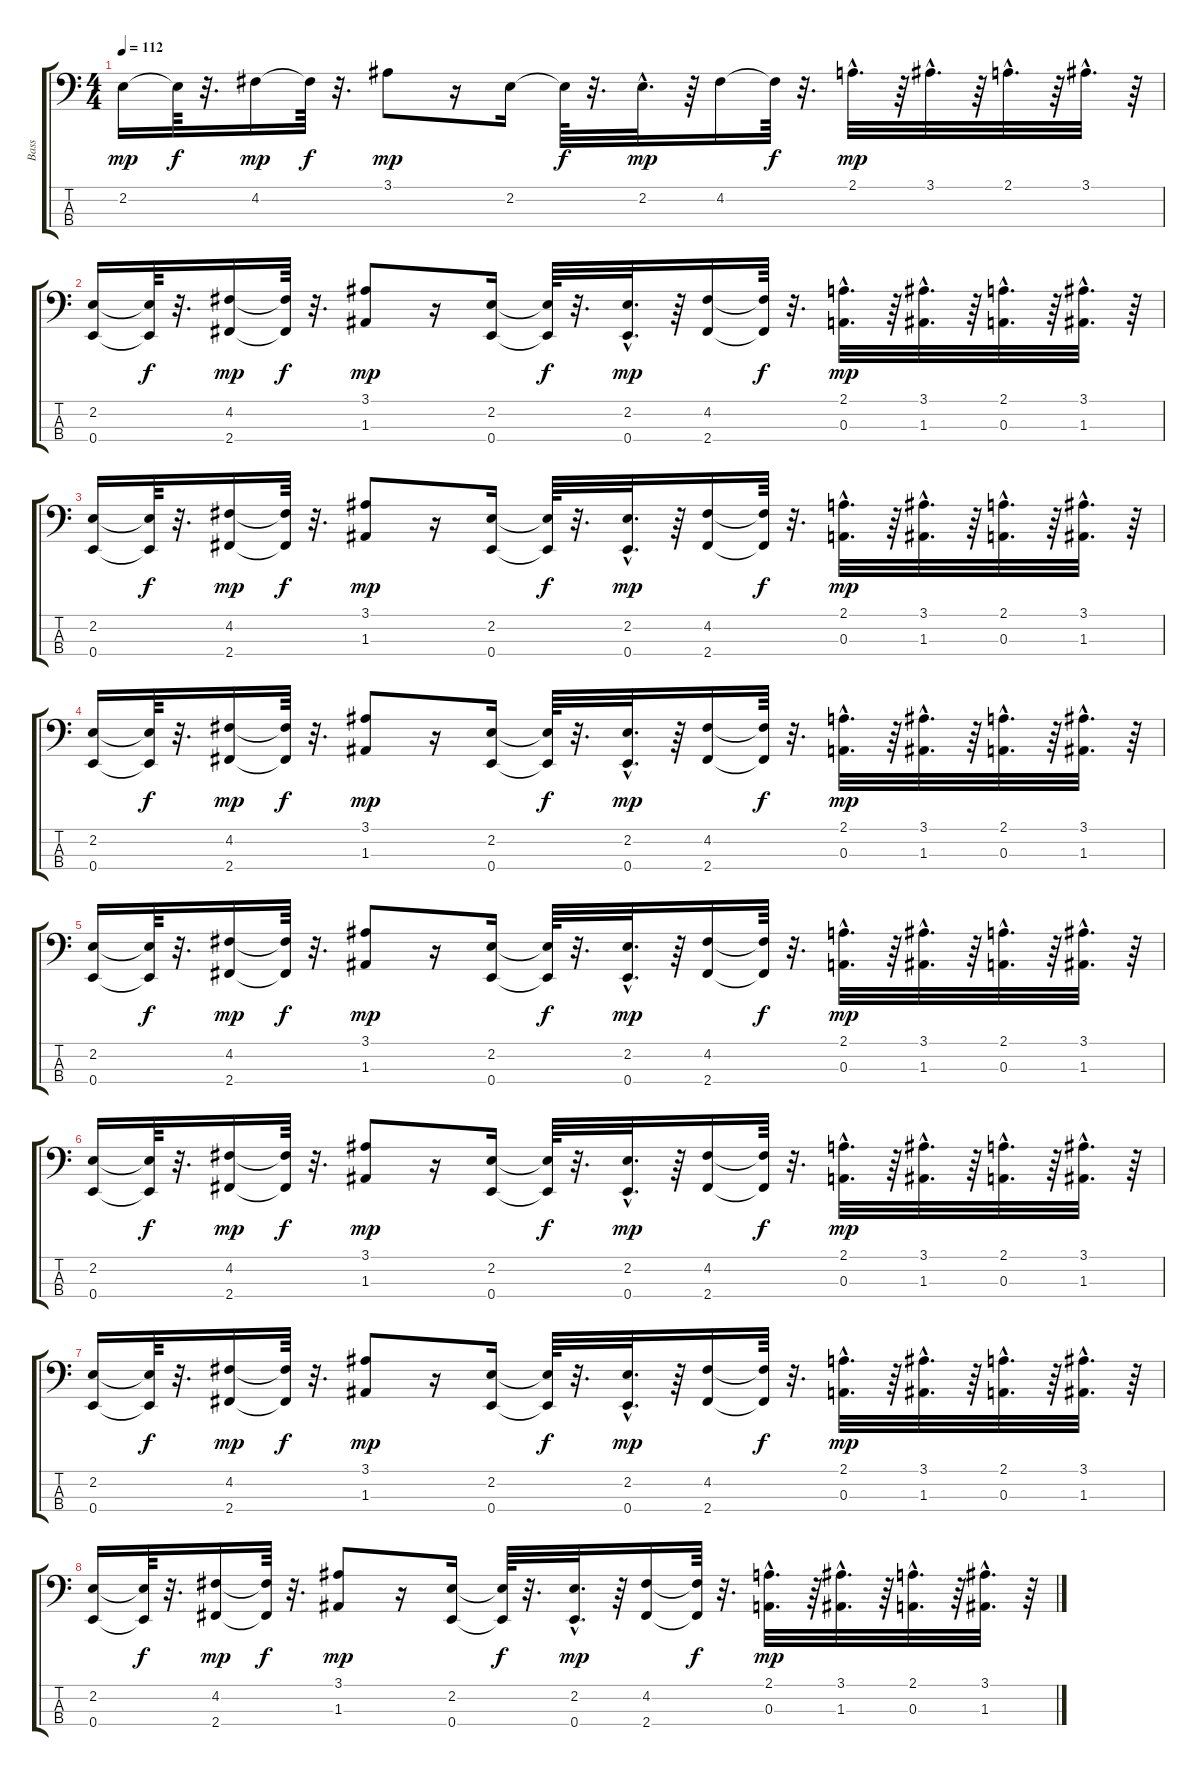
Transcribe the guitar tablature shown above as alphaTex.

\track ("Bass" "Bass") {instrument electricbasspick}
\staff {score tabs}
\tuning (G2 D2 A1 E1) {hide}
\ts (4 4)
\tempo 112
\clef f4
\ks c
2.2.16{dy mp} 2.2{t}.64{dy f} r.32{d} 4.2.16{dy mp} 4.2{t}.64{dy f} r.32{d} 3.1.8{dy mp} r.16 2.2.16 2.2{t}.64{dy f} r.32{d} 2.2{hac}.32{d dy mp} r.64 4.2.16 4.2{t}.64{dy f} r.32{d} 2.1{hac}.32{d dy mp} r.64 3.1{hac}.32{d} r.64 2.1{hac}.32{d} r.64 3.1{hac}.32{d} r.64 |
(2.2 0.4).16 (2.2{t} 0.4{t}).64{dy f} r.32{d} (4.2 2.4).16{dy mp} (4.2{t} 2.4{t}).64{dy f} r.32{d} (3.1 1.3).8{dy mp} r.16 (2.2 0.4).16 (2.2{t} 0.4{t}).64{dy f} r.32{d} (2.2{hac} 0.4{hac}).32{d dy mp} r.64 (4.2 2.4).16 (4.2{t} 2.4{t}).64{dy f} r.32{d} (2.1{hac} 0.3{hac}).32{d dy mp} r.64 (3.1{hac} 1.3{hac}).32{d} r.64 (2.1{hac} 0.3{hac}).32{d} r.64 (3.1{hac} 1.3{hac}).32{d} r.64 |
(2.2 0.4).16 (2.2{t} 0.4{t}).64{dy f} r.32{d} (4.2 2.4).16{dy mp} (4.2{t} 2.4{t}).64{dy f} r.32{d} (3.1 1.3).8{dy mp} r.16 (2.2 0.4).16 (2.2{t} 0.4{t}).64{dy f} r.32{d} (2.2{hac} 0.4{hac}).32{d dy mp} r.64 (4.2 2.4).16 (4.2{t} 2.4{t}).64{dy f} r.32{d} (2.1{hac} 0.3{hac}).32{d dy mp} r.64 (3.1{hac} 1.3{hac}).32{d} r.64 (2.1{hac} 0.3{hac}).32{d} r.64 (3.1{hac} 1.3{hac}).32{d} r.64 |
(2.2 0.4).16 (2.2{t} 0.4{t}).64{dy f} r.32{d} (4.2 2.4).16{dy mp} (4.2{t} 2.4{t}).64{dy f} r.32{d} (3.1 1.3).8{dy mp} r.16 (2.2 0.4).16 (2.2{t} 0.4{t}).64{dy f} r.32{d} (2.2{hac} 0.4{hac}).32{d dy mp} r.64 (4.2 2.4).16 (4.2{t} 2.4{t}).64{dy f} r.32{d} (2.1{hac} 0.3{hac}).32{d dy mp} r.64 (3.1{hac} 1.3{hac}).32{d} r.64 (2.1{hac} 0.3{hac}).32{d} r.64 (3.1{hac} 1.3{hac}).32{d} r.64 |
(2.2 0.4).16 (2.2{t} 0.4{t}).64{dy f} r.32{d} (4.2 2.4).16{dy mp} (4.2{t} 2.4{t}).64{dy f} r.32{d} (3.1 1.3).8{dy mp} r.16 (2.2 0.4).16 (2.2{t} 0.4{t}).64{dy f} r.32{d} (2.2{hac} 0.4{hac}).32{d dy mp} r.64 (4.2 2.4).16 (4.2{t} 2.4{t}).64{dy f} r.32{d} (2.1{hac} 0.3{hac}).32{d dy mp} r.64 (3.1{hac} 1.3{hac}).32{d} r.64 (2.1{hac} 0.3{hac}).32{d} r.64 (3.1{hac} 1.3{hac}).32{d} r.64 |
(2.2 0.4).16 (2.2{t} 0.4{t}).64{dy f} r.32{d} (4.2 2.4).16{dy mp} (4.2{t} 2.4{t}).64{dy f} r.32{d} (3.1 1.3).8{dy mp} r.16 (2.2 0.4).16 (2.2{t} 0.4{t}).64{dy f} r.32{d} (2.2{hac} 0.4{hac}).32{d dy mp} r.64 (4.2 2.4).16 (4.2{t} 2.4{t}).64{dy f} r.32{d} (2.1{hac} 0.3{hac}).32{d dy mp} r.64 (3.1{hac} 1.3{hac}).32{d} r.64 (2.1{hac} 0.3{hac}).32{d} r.64 (3.1{hac} 1.3{hac}).32{d} r.64 |
(2.2 0.4).16 (2.2{t} 0.4{t}).64{dy f} r.32{d} (4.2 2.4).16{dy mp} (4.2{t} 2.4{t}).64{dy f} r.32{d} (3.1 1.3).8{dy mp} r.16 (2.2 0.4).16 (2.2{t} 0.4{t}).64{dy f} r.32{d} (2.2{hac} 0.4{hac}).32{d dy mp} r.64 (4.2 2.4).16 (4.2{t} 2.4{t}).64{dy f} r.32{d} (2.1{hac} 0.3{hac}).32{d dy mp} r.64 (3.1{hac} 1.3{hac}).32{d} r.64 (2.1{hac} 0.3{hac}).32{d} r.64 (3.1{hac} 1.3{hac}).32{d} r.64 |
(2.2 0.4).16 (2.2{t} 0.4{t}).64{dy f} r.32{d} (4.2 2.4).16{dy mp} (4.2{t} 2.4{t}).64{dy f} r.32{d} (3.1 1.3).8{dy mp} r.16 (2.2 0.4).16 (2.2{t} 0.4{t}).64{dy f} r.32{d} (2.2{hac} 0.4{hac}).32{d dy mp} r.64 (4.2 2.4).16 (4.2{t} 2.4{t}).64{dy f} r.32{d} (2.1{hac} 0.3{hac}).32{d dy mp} r.64 (3.1{hac} 1.3{hac}).32{d} r.64 (2.1{hac} 0.3{hac}).32{d} r.64 (3.1{hac} 1.3{hac}).32{d} r.64
